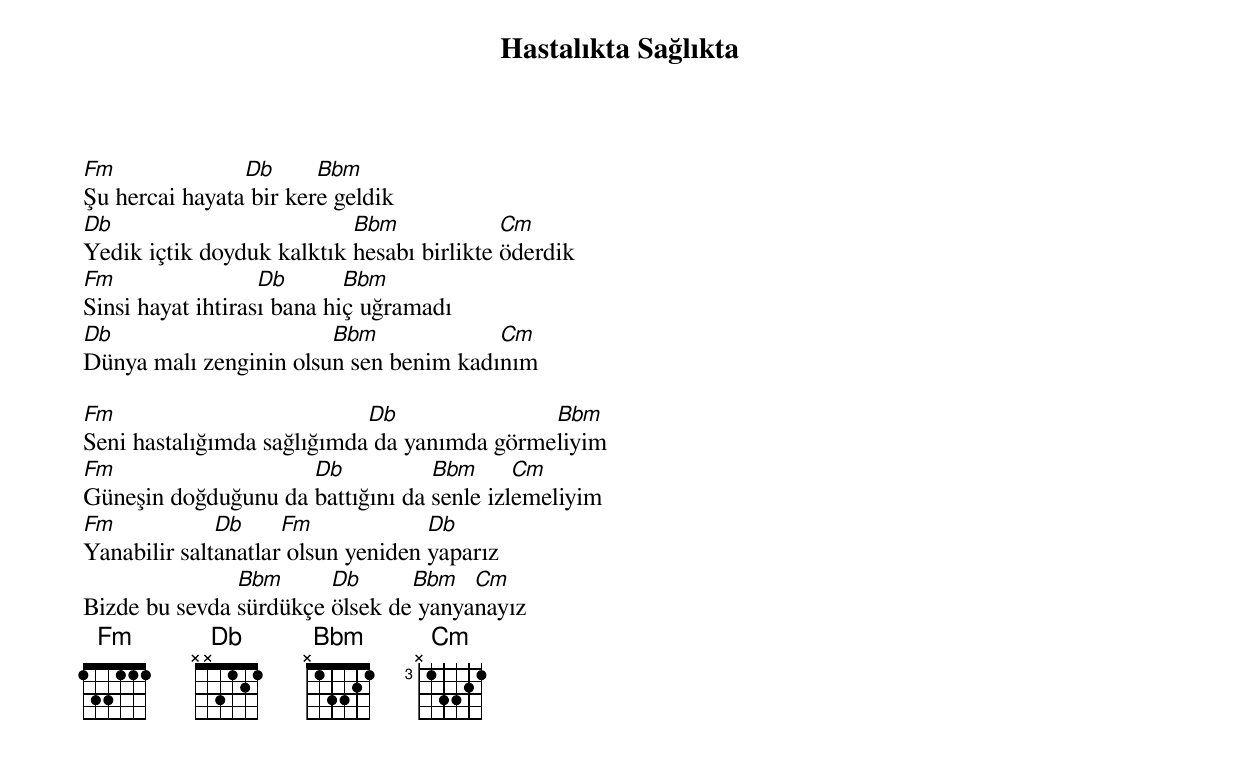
{title: Hastalıkta Sağlıkta}
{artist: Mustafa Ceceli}

Fm              Db      Bbm
Şu hercai hayata bir kere geldik
Db                         Bbm             Cm
Yedik içtik doyduk kalktık hesabı birlikte öderdik
Fm                 Db       Bbm
Sinsi hayat ihtirası bana hiç uğramadı
Db                      Bbm             Cm
Dünya malı zenginin olsun sen benim kadınım

Fm                          Db               Bbm
Seni hastalığımda sağlığımda da yanımda görmeliyim
Fm                   Db           Bbm      Cm
Güneşin doğduğunu da battığını da senle izlemeliyim
Fm            Db     Fm             Db
Yanabilir saltanatlar olsun yeniden yaparız
               Bbm      Db      Bbm   Cm
Bizde bu sevda sürdükçe ölsek de yanyanayız
